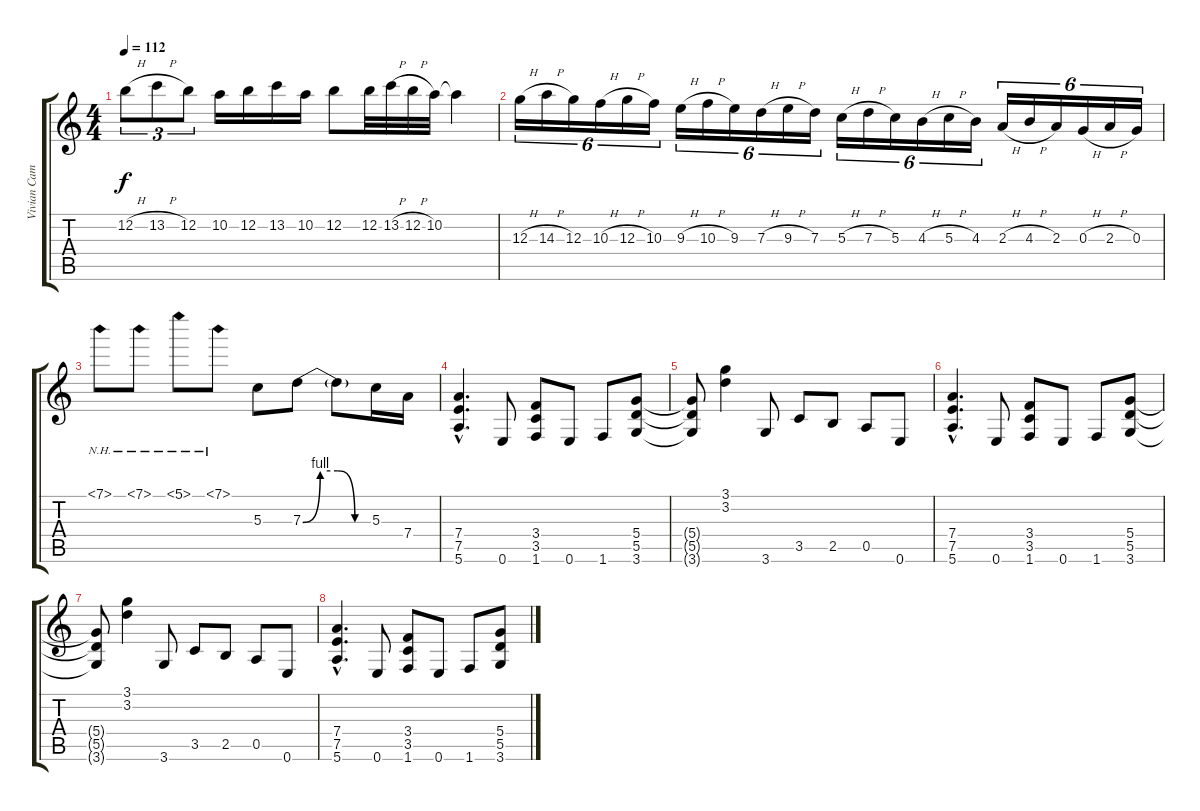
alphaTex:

\track ("Vivian Campbell" "Vivian Cam") {instrument distortionguitar}
\staff {score tabs}
\tuning (E4 B3 G3 D3 A2 E2) {hide}
\ts (4 4)
\tempo 112
\clef g2
\ks c
12.2{h}.8{tu (3 2) dy f} 13.2{h}.8{tu (3 2)} 12.2.8{tu (3 2)} 10.2.16 12.2.16 13.2.16 10.2.16 12.2.8 12.2.32 13.2{h}.32 12.2{h}.32 10.2.32 10.2{t}.4 |
12.3{h}.16{tu (6 4)} 14.3{h}.16{tu (6 4)} 12.3.16{tu (6 4)} 10.3{h}.16{tu (6 4)} 12.3{h}.16{tu (6 4)} 10.3.16{tu (6 4)} 9.3{h}.16{tu (6 4)} 10.3{h}.16{tu (6 4)} 9.3.16{tu (6 4)} 7.3{h}.16{tu (6 4)} 9.3{h}.16{tu (6 4)} 7.3.16{tu (6 4)} 5.3{h}.16{tu (6 4)} 7.3{h}.16{tu (6 4)} 5.3.16{tu (6 4)} 4.3{h}.16{tu (6 4)} 5.3{h}.16{tu (6 4)} 4.3.16{tu (6 4)} 2.3{h}.16{tu (6 4)} 4.3{h}.16{tu (6 4)} 2.3.16{tu (6 4)} 0.3{h}.16{tu (6 4)} 2.3{h}.16{tu (6 4)} 0.3.16{tu (6 4)} |
7.1{nh}.8 7.1{nh}.8 5.1{nh}.8 7.1{nh}.8 5.3.8 7.3{be (custom 0 0 15 4 30 4 45 0 60 0)}.8 7.3{t}.8 5.3.16 7.4.16 |
(7.4{hac} 7.5{hac} 5.6{hac}).4{d} 0.6.8 (3.4 3.5 1.6).8 0.6.8 1.6.8 (5.4 5.5 3.6).8 |
(5.4{t} 5.5{t} 3.6{t}).8 (3.1 3.2).4 3.6.8 3.5.8 2.5.8 0.5.8 0.6.8 |
(7.4{hac} 7.5{hac} 5.6{hac}).4{d} 0.6.8 (3.4 3.5 1.6).8 0.6.8 1.6.8 (5.4 5.5 3.6).8 |
(5.4{t} 5.5{t} 3.6{t}).8 (3.1 3.2).4 3.6.8 3.5.8 2.5.8 0.5.8 0.6.8 |
(7.4{hac} 7.5{hac} 5.6{hac}).4{d} 0.6.8 (3.4 3.5 1.6).8 0.6.8 1.6.8 (5.4 5.5 3.6).8
